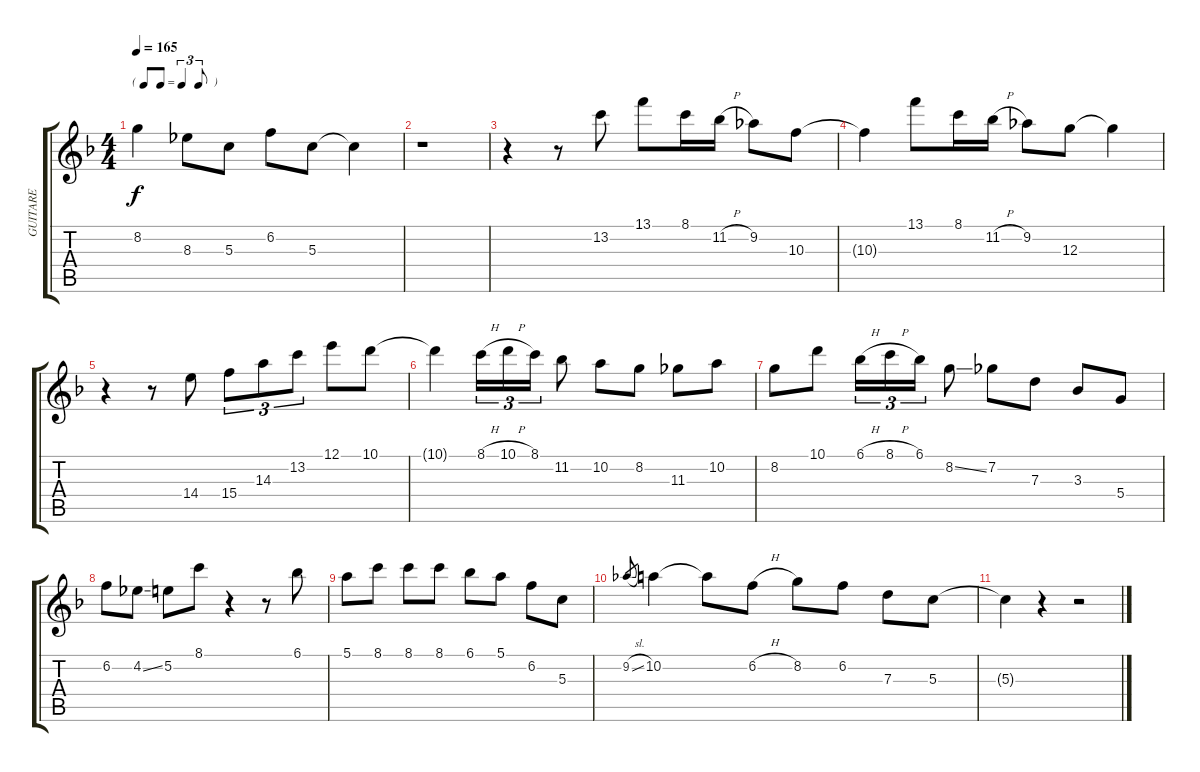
\track ("GUITARE" "GUITARE") {instrument electricguitarjazz}
\staff {score tabs}
\tuning (E4 B3 G3 D3 A2 E2) {hide}
\ts (4 4)
\tf triplet8th
\tempo 165
\clef g2
\ks f
8.2{t}.4{dy f} 8.3.8 5.3.8 6.2.8 5.3.8 5.3{t}.4 |
r.1 |
r.4 r.8 13.2.8 13.1.8 8.1.16 11.2{h}.16 9.2.8 10.3.8 |
10.3{t}.4 13.1.8 8.1.16 11.2{h}.16 9.2.8 12.3.8 12.3{t}.4 |
r.4 r.8 14.4.8 15.4.8{tu (3 2)} 14.3.8{tu (3 2)} 13.2.8{tu (3 2)} 12.1.8 10.1.8 |
10.1{t}.4 8.1{h}.16{tu (3 2)} 10.1{h}.16{tu (3 2)} 8.1.16{tu (3 2)} 11.2.8 10.2.8 8.2.8 11.3.8 10.2.8 |
8.2.8 10.1.8 6.1{h}.16{tu (3 2)} 8.1{h}.16{tu (3 2)} 6.1.16{tu (3 2)} 8.2{ss}.8 7.2.8 7.3.8 3.3.8 5.4.8 |
6.2.8 4.2{ss}.8 5.2.8 8.1.8 r.4 r.8 6.1.8 |
5.1.8 8.1.8 8.1.8 8.1.8 6.1.8 5.1.8 6.2.8 5.3.8 |
9.2{sl}.8{gr} 10.2.4 10.2{t}.8 6.2{h}.8 8.2.8 6.2.8 7.3.8 5.3.8 |
5.3{t}.4 r.4 r.2
